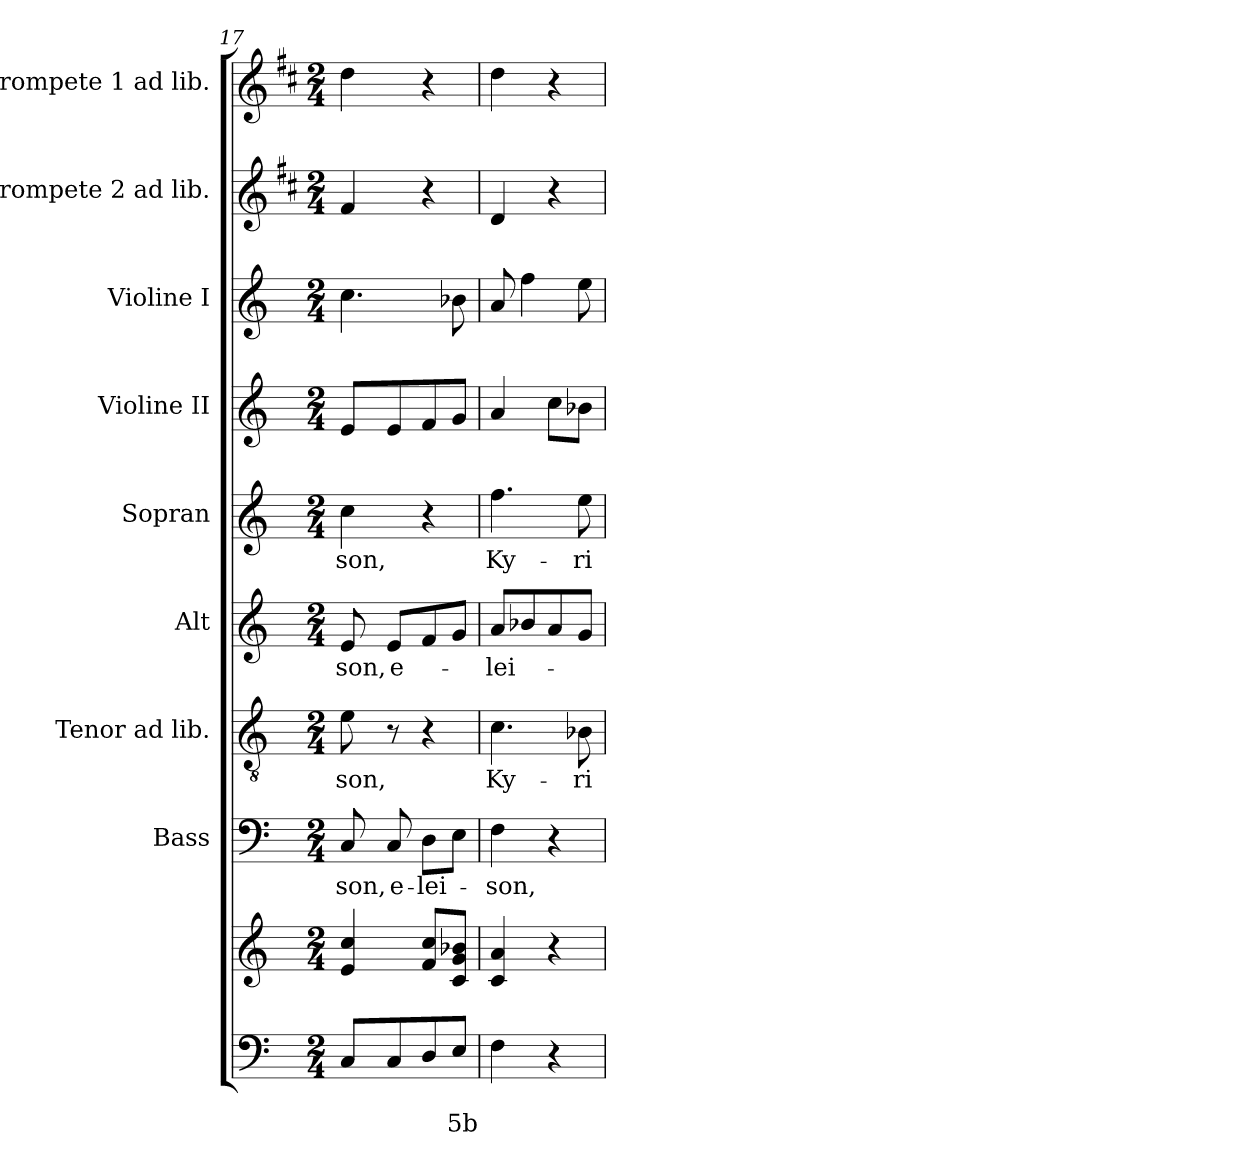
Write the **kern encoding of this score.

**kern	**text	**text	**kern	**kern	**text	**kern	**text	**kern	**text	**kern	**text	**kern	**kern	**kern	**kern
*part9	*part9	*part9	*part9	*part8	*part8	*part7	*part7	*part6	*part6	*part5	*part5	*part4	*part3	*part2	*part1
*staff10	*staff10	*staff10	*staff9	*staff8	*staff8	*staff7	*staff7	*staff6	*staff6	*staff5	*staff5	*staff4	*staff3	*staff2	*staff1
*	*	*	*	*I"Bass	*	*I"Tenor ad lib.	*	*I"Alt	*	*I"Sopran	*	*I"Violine II	*I"Violine I	*I"Trompete 2 ad lib.	*I"Trompete 1 ad lib.
*	*	*	*	*I'B.	*	*I'T.	*	*I'A.	*	*I'S.	*	*I'Vl. II	*I'Vl. I	*I'Trp. 2	*I'Trp. 1
*clefF4	*	*	*clefG2	*clefF4	*	*clefGv2	*	*clefG2	*	*clefG2	*	*clefG2	*clefG2	*clefG2	*clefG2
*	*	*	*	*	*	*	*	*	*	*	*	*	*	*ITrd1c2	*ITrd1c2
*k[]	*	*	*k[]	*k[]	*	*k[]	*	*k[]	*	*k[]	*	*k[]	*k[]	*k[]	*k[]
*C:	*	*	*C:	*C:	*	*C:	*	*C:	*	*C:	*	*C:	*C:	*C:	*C:
*M2/4	*	*	*M2/4	*M2/4	*	*M2/4	*	*M2/4	*	*M2/4	*	*M2/4	*M2/4	*M2/4	*M2/4
=17	=17	=17	=17	=17	=17	=17	=17	=17	=17	=17	=17	=17	=17	=17	=17
!	!	!	!	!	!LO:LY:b	!	!LO:LY:b	!	!LO:LY:b	!	!LO:LY:b	!	!	!	!
8C/L	.	.	4e/ 4cc/	8C/	-son,	8e\	-son,	8e/	-son,	4cc\	-son,	8e/L	4.cc\	4e/	4cc\
!	!	!	!	!	!LO:LY:b	!	!	!	!LO:LY:b	!	!	!	!	!	!
8C/	.	.	.	8C/	e-	8r	.	8e/L	e-	.	.	8e/	.	.	.
!	!	!	!	!	!LO:LY:b	!	!	!	!	!	!	!	!	!	!
8D/	.	.	8f/ 8cc/L	8D\L	-lei-	4r	.	8f/	.	4r	.	8f/	.	4r	4r
!	!	!LO:LY:b	!	!	!	!	!	!	!	!	!	!	!	!	!
8E/J	.	5b	8c/ 8g/ 8b-X/J	8E\J	.	.	.	8g/J	.	.	.	8g/J	8b-X\	.	.
=18	=18	=18	=18	=18	=18	=18	=18	=18	=18	=18	=18	=18	=18	=18	=18
!	!	!	!	!	!LO:LY:b	!	!LO:LY:b	!	!LO:LY:b	!	!LO:LY:b	!	!	!	!
4F\	.	.	4c/ 4a/	4F\	-son,	4.c\	Ky-	8a/L	-lei-	4.ff\	Ky-	4a/	8a/	4c/	4cc\
.	.	.	.	.	.	.	.	8b-X/	.	.	.	.	4ff\	.	.
4r	.	.	4r	4r	.	.	.	8a/	.	.	.	8cc\L	.	4r	4r
!	!	!	!	!	!	!	!LO:LY:b	!	!	!	!LO:LY:b	!	!	!	!
.	.	.	.	.	.	8B-X\	-ri-	8g/J	.	8ee\	-ri-	8b-X\J	8ee\	.	.
=	=	=	=	=	=	=	=	=	=	=	=	=	=	=	=
*-	*-	*-	*-	*-	*-	*-	*-	*-	*-	*-	*-	*-	*-	*-	*-
